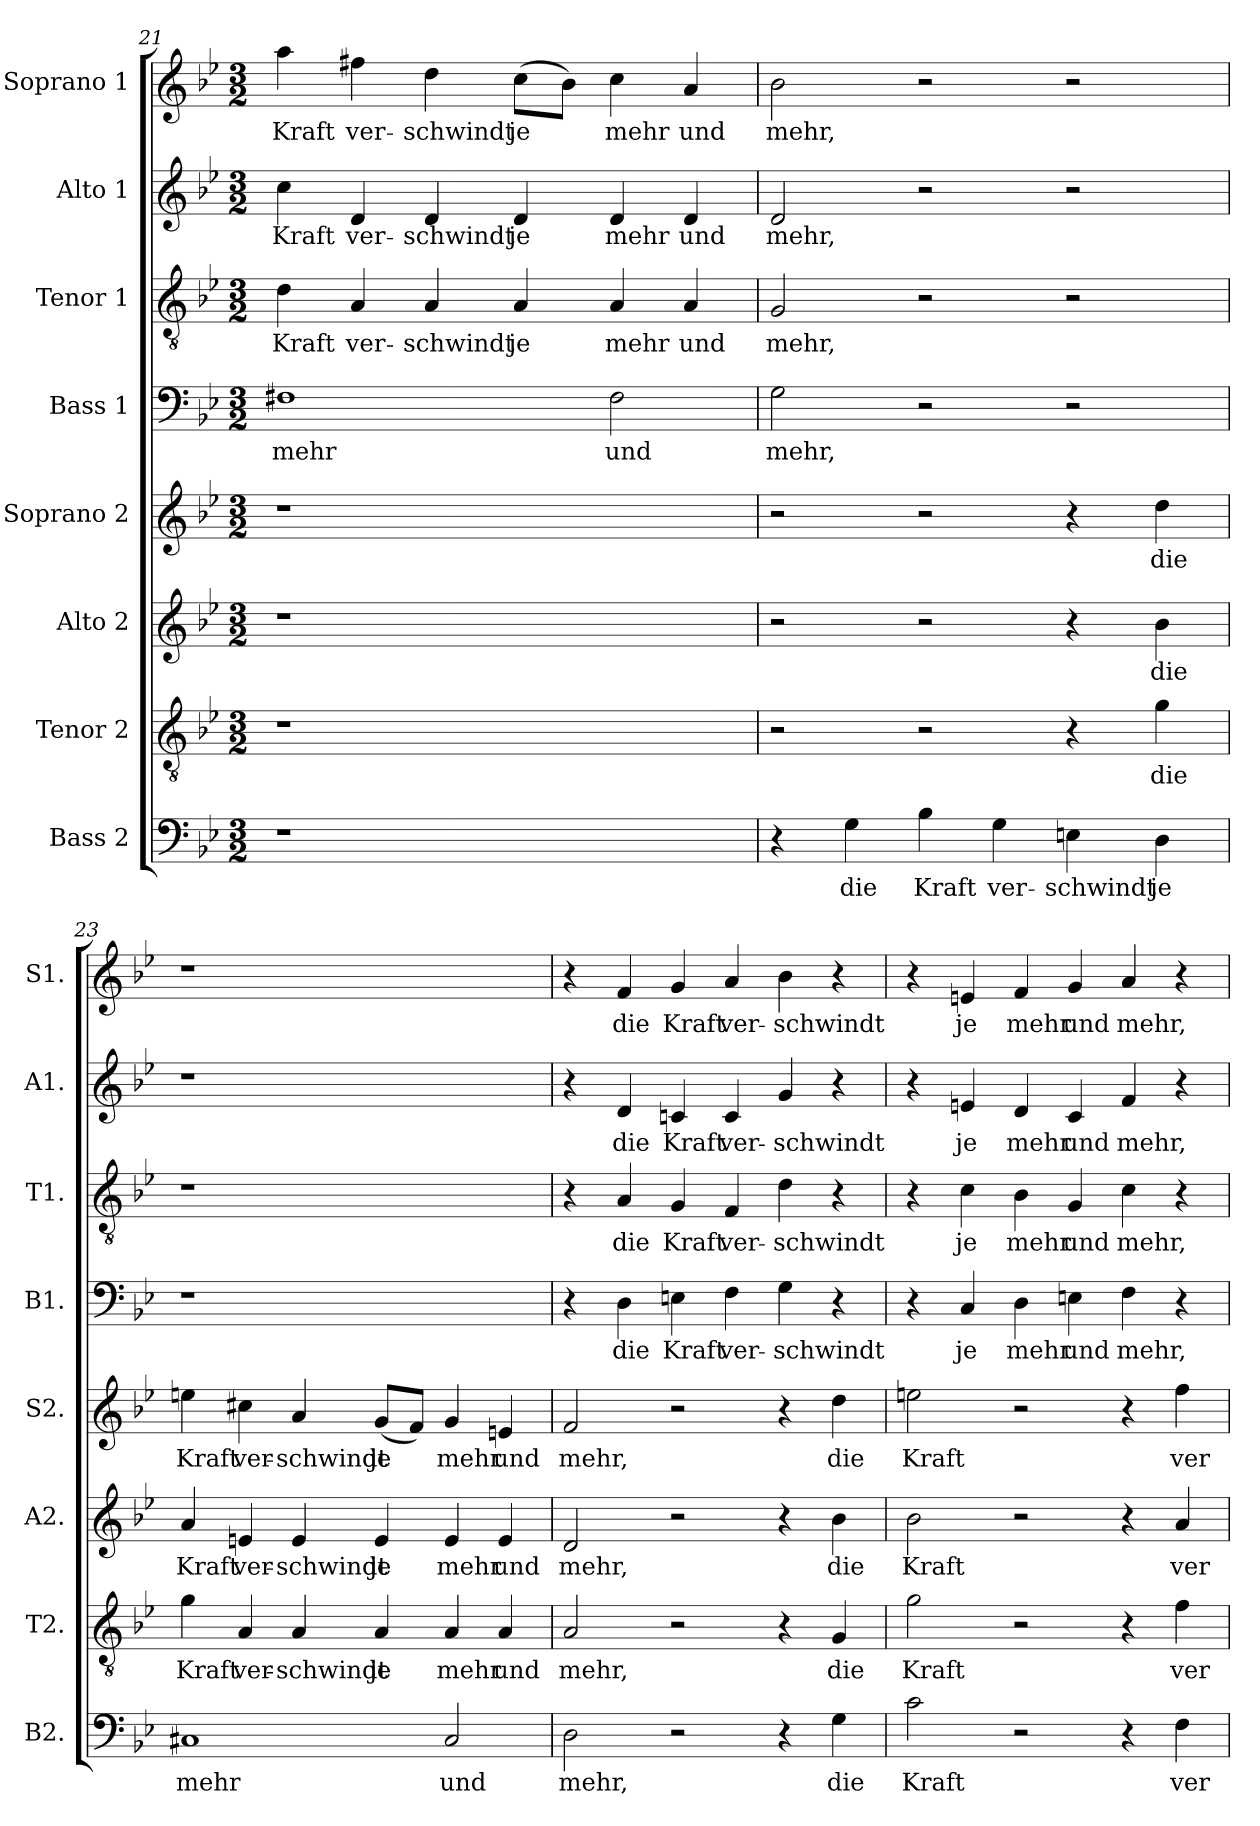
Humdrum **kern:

**kern	**text	**kern	**text	**kern	**text	**kern	**text	**kern	**text	**kern	**text	**kern	**text	**kern	**text
*part8	*part8	*part7	*part7	*part6	*part6	*part5	*part5	*part4	*part4	*part3	*part3	*part2	*part2	*part1	*part1
*staff8	*staff8	*staff7	*staff7	*staff6	*staff6	*staff5	*staff5	*staff4	*staff4	*staff3	*staff3	*staff2	*staff2	*staff1	*staff1
*I"Bass 2	*	*I"Tenor 2	*	*I"Alto 2	*	*I"Soprano 2	*	*I"Bass 1	*	*I"Tenor 1	*	*I"Alto 1	*	*I"Soprano 1	*
*I'B2.	*	*I'T2.	*	*I'A2.	*	*I'S2.	*	*I'B1.	*	*I'T1.	*	*I'A1.	*	*I'S1.	*
*clefF4	*	*clefGv2	*	*clefG2	*	*clefG2	*	*clefF4	*	*clefGv2	*	*clefG2	*	*clefG2	*
*k[b-e-]	*	*k[b-e-]	*	*k[b-e-]	*	*k[b-e-]	*	*k[b-e-]	*	*k[b-e-]	*	*k[b-e-]	*	*k[b-e-]	*
*B-:	*	*B-:	*	*B-:	*	*B-:	*	*B-:	*	*B-:	*	*B-:	*	*B-:	*
*M3/2	*	*M3/2	*	*M3/2	*	*M3/2	*	*M3/2	*	*M3/2	*	*M3/2	*	*M3/2	*
=21	=21	=21	=21	=21	=21	=21	=21	=21	=21	=21	=21	=21	=21	=21	=21
1r	.	1r	.	1r	.	1r	.	1F#X	mehr	4d\	Kraft	4cc\	Kraft	4aa\	Kraft
.	.	.	.	.	.	.	.	.	.	4A/	ver-	4d/	ver-	4ff#X\	ver-
.	.	.	.	.	.	.	.	.	.	4A/	-schwindt	4d/	-schwindt	4dd\	-schwindt
.	.	.	.	.	.	.	.	.	.	4A/	je	4d/	je	(8cc\L	je
.	.	.	.	.	.	.	.	.	.	.	.	.	.	8b-\J)	.
2ryy	.	2ryy	.	2ryy	.	2ryy	.	2F#\	und	4A/	mehr	4d/	mehr	4cc\	mehr
.	.	.	.	.	.	.	.	.	.	4A/	und	4d/	und	4a/	und
!!LO:LB:g=z
=22	=22	=22	=22	=22	=22	=22	=22	=22	=22	=22	=22	=22	=22	=22	=22
4r	.	2r	.	2r	.	2r	.	2G\	mehr,	2G/	mehr,	2d/	mehr,	2b-\	mehr,
4G\	die	.	.	.	.	.	.	.	.	.	.	.	.	.	.
4B-\	Kraft	2r	.	2r	.	2r	.	2r	.	2r	.	2r	.	2r	.
4G\	ver-	.	.	.	.	.	.	.	.	.	.	.	.	.	.
4En\	-schwindt	4r	.	4r	.	4r	.	2r	.	2r	.	2r	.	2r	.
4D\	je	4g\	die	4b-\	die	4dd\	die	.	.	.	.	.	.	.	.
=23	=23	=23	=23	=23	=23	=23	=23	=23	=23	=23	=23	=23	=23	=23	=23
1C#X	mehr	4g\	Kraft	4a/	Kraft	4een\	Kraft	1r	.	1r	.	1r	.	1r	.
.	.	4A/	ver-	4en/	ver-	4cc#X\	ver-	.	.	.	.	.	.	.	.
.	.	4A/	-schwindt	4e/	-schwindt	4a/	-schwindt	.	.	.	.	.	.	.	.
.	.	4A/	je	4e/	je	(8g/L	je	.	.	.	.	.	.	.	.
.	.	.	.	.	.	8f/J)	.	.	.	.	.	.	.	.	.
2C#/	und	4A/	mehr	4e/	mehr	4g/	mehr	2ryy	.	2ryy	.	2ryy	.	2ryy	.
.	.	4A/	und	4e/	und	4en/	und	.	.	.	.	.	.	.	.
=24	=24	=24	=24	=24	=24	=24	=24	=24	=24	=24	=24	=24	=24	=24	=24
2D\	mehr,	2A/	mehr,	2d/	mehr,	2f/	mehr,	4r	.	4r	.	4r	.	4r	.
.	.	.	.	.	.	.	.	4D\	die	4A/	die	4d/	die	4f/	die
2r	.	2r	.	2r	.	2r	.	4En\	Kraft	4G/	Kraft	4cni/	Kraft	4g/	Kraft
.	.	.	.	.	.	.	.	4F\	ver-	4F/	ver-	4c/	ver-	4a/	ver-
4r	.	4r	.	4r	.	4r	.	4G\	-schwindt	4d\	-schwindt	4g/	-schwindt	4b-\	-schwindt
4G\	die	4G/	die	4b-\	die	4dd\	die	4r	.	4r	.	4r	.	4r	.
!!LO:PB:g=z
=25	=25	=25	=25	=25	=25	=25	=25	=25	=25	=25	=25	=25	=25	=25	=25
2c\	Kraft	2g\	Kraft	2b-\	Kraft	2een\	Kraft	4r	.	4r	.	4r	.	4r	.
.	.	.	.	.	.	.	.	4C/	je	4c\	je	4en/	je	4en/	je
2r	.	2r	.	2r	.	2r	.	4D\	mehr	4B-\	mehr	4d/	mehr	4f/	mehr
.	.	.	.	.	.	.	.	4En\	und	4G/	und	4c/	und	4g/	und
4r	.	4r	.	4r	.	4r	.	4F\	mehr,	4c\	mehr,	4f/	mehr,	4a/	mehr,
4F\	ver-	4f\	ver-	4a/	ver-	4ff\	ver-	4r	.	4r	.	4r	.	4r	.
=	=	=	=	=	=	=	=	=	=	=	=	=	=	=	=
*-	*-	*-	*-	*-	*-	*-	*-	*-	*-	*-	*-	*-	*-	*-	*-
